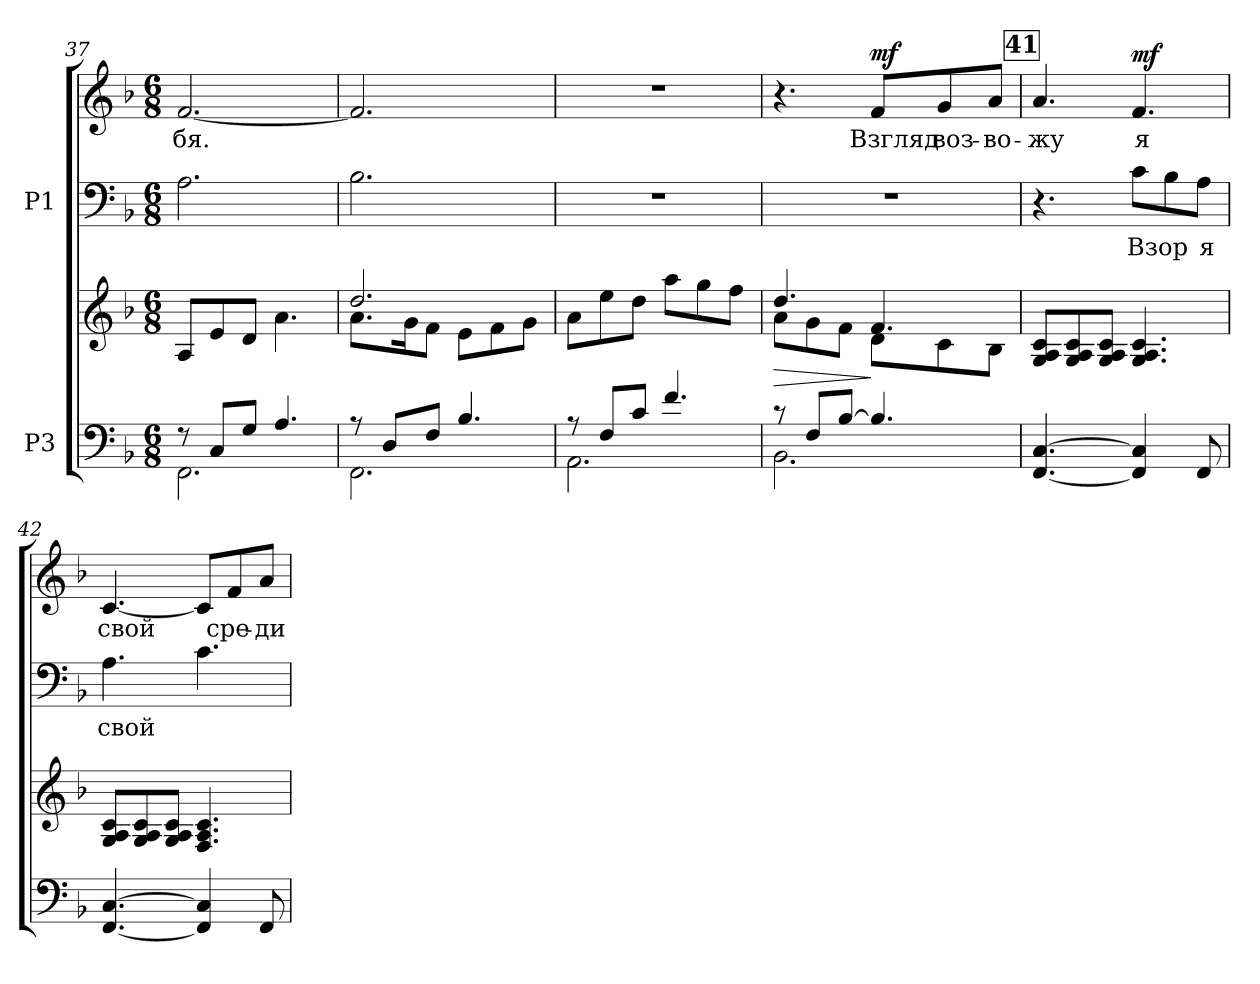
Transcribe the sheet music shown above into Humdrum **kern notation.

**kern	**kern	**dynam	**kern	**text	**kern	**text	**dynam
*part2	*part2	*part2	*part1	*part1	*part1	*part1	*part1
*staff4	*staff3	*staff3/4	*staff2	*staff2	*staff1	*staff1	*staff1/2
*I"P3	*	*	*I"P1	*	*	*	*
!!LO:LB:g=z
*clefF4	*clefG2	*	*clefF4	*	*clefG2	*	*
*k[b-]	*k[b-]	*	*k[b-]	*	*k[b-]	*	*
*F:	*F:	*	*F:	*	*F:	*	*
*M6/8	*M6/8	*	*M6/8	*	*M6/8	*	*
=37	=37	=37	=37	=37	=37	=37	=37
*^	*	*	*	*	*	*	*
!	!	!	!	!	!	!	!LO:LY:b:color=#000000	!
8r	2.FFi\	8Ai/L	.	2.Ai\	.	[<2.fi/	-бя.	.
8Ci/L	.	8ei/	.	.	.	.	.	.
8Gi/J	.	8di/J	.	.	.	.	.	.
4.Ai/	.	4.ai\	.	.	.	.	.	.
=38	=38	=38	=38	=38	=38	=38	=38	=38
*	*	*^	*	*	*	*	*	*
8r	2.FFi\	2.ddi/	8.ai\L	.	2.B-i\	.	2.fi/]	.	.
8Di/L	.	.	.	.	.	.	.	.	.
.	.	.	16gi\k	.	.	.	.	.	.
8Fi/J	.	.	8fi\J	.	.	.	.	.	.
4.B-i/	.	.	8ei\L	.	.	.	.	.	.
.	.	.	8fi\	.	.	.	.	.	.
.	.	.	8gi\J	.	.	.	.	.	.
=39	=39	=39	=39	=39	=39	=39	=39	=39	=39
!	!	!	!	!	!LO:N:vis=1	!	!LO:N:vis=1	!	!
*	*	*v	*v	*	*	*	*	*	*
8r	2.AAi\	8ai\L	.	2.r	.	2.r	.	.
8Fi/L	.	8eei\	.	.	.	.	.	.
8ci/J	.	8ddi\J	.	.	.	.	.	.
4.fi/	.	8aai\L	.	.	.	.	.	.
.	.	8ggi\	.	.	.	.	.	.
.	.	8ffi\J	.	.	.	.	.	.
=40	=40	=40	=40	=40	=40	=40	=40	=40
!	!	!	!LO:HP:b	!LO:N:vis=1	!	!	!	!
*	*	*^	*	*	*	*	*	*
8r	2.BB-i\	4.ddi/	8ai\L	>	2.r	.	4.r	.	.
8Fi/L	.	.	8gi\	.	.	.	.	.	.
[>8B-i/J	.	.	8fi\J	.	.	.	.	.	.
!	!	!	!	!	!	!	!	!LO:LY:b:color=#000000	!
4.B-i/]	.	4.fi/	8di\L	]	.	.	8fi/L	Взгляд	mf
!	!	!	!	!	!	!	!	!LO:LY:b:color=#000000	!
.	.	.	8ci\	.	.	.	8gi/	воз-	.
!	!	!	!	!	!	!	!	!LO:LY:b:color=#000000	!
.	.	.	8B-i\J	.	.	.	8ai/J	-во-	.
*v	*v	*	*	*	*	*	*	*	*
*	*v	*v	*	*	*	*	*	*
!!LO:LB:g=z
!!LO:REH:place=s1:B:color=#000000:enc=box:fs=14.5719:t=41
=41	=41	=41	=41	=41	=41	=41	=41
*	*^	*	*	*	*	*	*
!	!	!	!	!	!	!	!LO:LY:b:color=#000000	!
*	*v	*v	*	*	*	*	*	*
[<4.FFi/ [>4.Ci	8Gi/ 8Ai 8ciL	.	4.r	.	4.ai/	-жу	.
.	8Gi/ 8Ai 8ci	.	.	.	.	.	.
.	8Gi/ 8Ai 8ciJ	.	.	.	.	.	.
!	!	!	!	!LO:LY:b:color=#000000	!	!	!
!	!	!	!	!	!	!LO:LY:b:color=#000000	!
4FFi/] 4Ci]	4.Gi/ 4.Ai 4.ci	.	8ci\L	Взор	4.fi/	я	mf
.	.	.	8B-i\	.	.	.	.
!	!	!	!	!LO:LY:b:color=#000000	!	!	!
8FFi/	.	.	8Ai\J	я	.	.	.
=42	=42	=42	=42	=42	=42	=42	=42
!	!	!	!	!LO:LY:b:color=#000000	!	!	!
!	!	!	!	!	!	!LO:LY:b:color=#000000	!
[<4.FFi/ [>4.Ci	8Gi/ 8Ai 8ciL	.	4.Ai\	свой	[<4.ci/	свой	.
.	8Gi/ 8Ai 8ci	.	.	.	.	.	.
.	8Gi/ 8Ai 8ciJ	.	.	.	.	.	.
4FFi/] 4Ci]	4.Fi/ 4.Ai 4.ci	.	4.ci\	.	8ci/L]	.	.
!	!	!	!	!	!	!LO:LY:b:color=#000000	!
.	.	.	.	.	8fi/	сре-	.
!	!	!	!	!	!	!LO:LY:b:color=#000000	!
8FFi/	.	.	.	.	8ai/J	-ди	.
=	=	=	=	=	=	=	=
*-	*-	*-	*-	*-	*-	*-	*-
